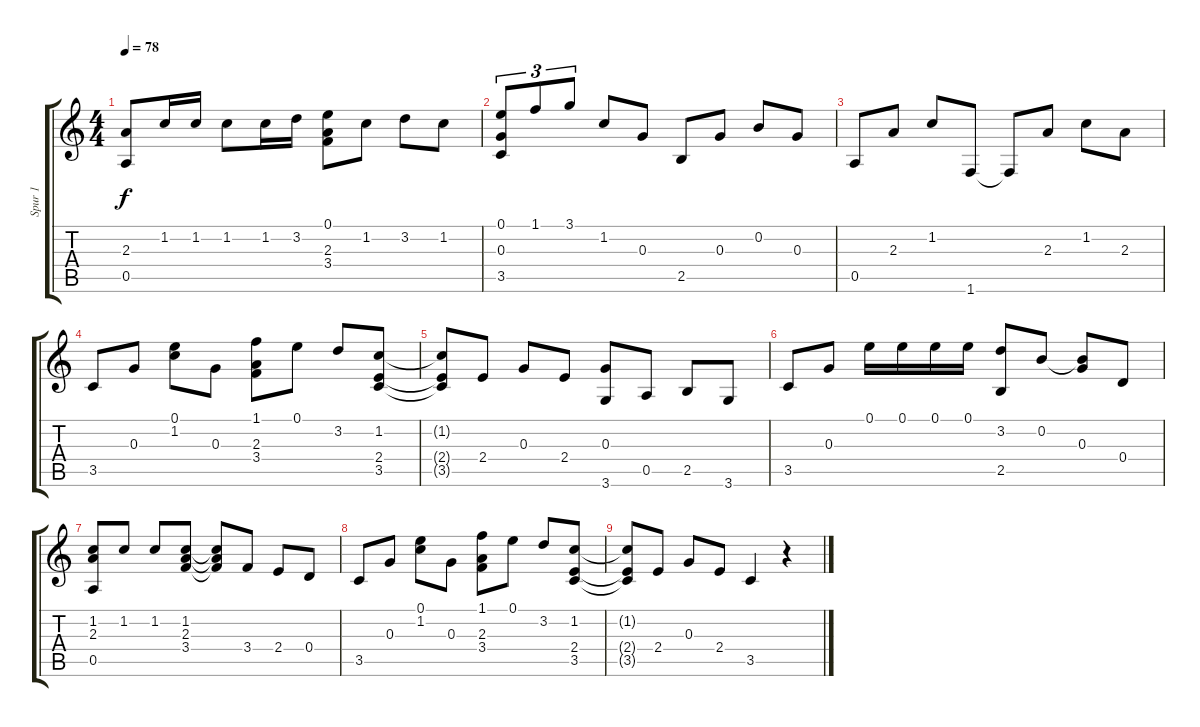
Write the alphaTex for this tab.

\track ("Spur 1" "Spur 1") {instrument acousticguitarsteel}
\staff {score tabs}
\tuning (E4 B3 G3 D3 A2 E2) {hide}
\ts (4 4)
\tempo 78
\clef g2
\ks c
(2.3 0.5).8{dy f} 1.2.16 1.2.16 1.2.8 1.2.16 3.2.16 (0.1 2.3 3.4).8 1.2.8 3.2.8 1.2.8 |
(0.1 0.3 3.5).8{tu (3 2)} 1.1.8{tu (3 2)} 3.1.8{tu (3 2)} 1.2.8 0.3.8 2.5.8 0.3.8 0.2.8 0.3.8 |
0.5.8 2.3.8 1.2.8 1.6.8 1.6{t}.8 2.3.8 1.2.8 2.3.8 |
3.5.8 0.3.8 (0.1 1.2).8 0.3.8 (1.1 2.3 3.4).8 0.1.8 3.2.8 (1.2 2.4 3.5).8 |
(1.2{t} 2.4{t} 3.5{t}).8 2.4.8 0.3.8 2.4.8 (0.3 3.6).8 0.5.8 2.5.8 3.6.8 |
3.5.8 0.3.8 0.1.16 0.1.16 0.1.16 0.1.16 (3.2 2.5).8 0.2.8 (0.2{t} 0.3).8 0.4.8 |
(1.2 2.3 0.5).8 1.2.8 1.2.8 (1.2 2.3 3.4).8 (1.2{t} 2.3{t} 3.4{t}).8 3.4.8 2.4.8 0.4.8 |
3.5.8 0.3.8 (0.1 1.2).8 0.3.8 (1.1 2.3 3.4).8 0.1.8 3.2.8 (1.2 2.4 3.5).8 |
(1.2{t} 2.4{t} 3.5{t}).8 2.4.8 0.3.8 2.4.8 3.5.4 r.4
